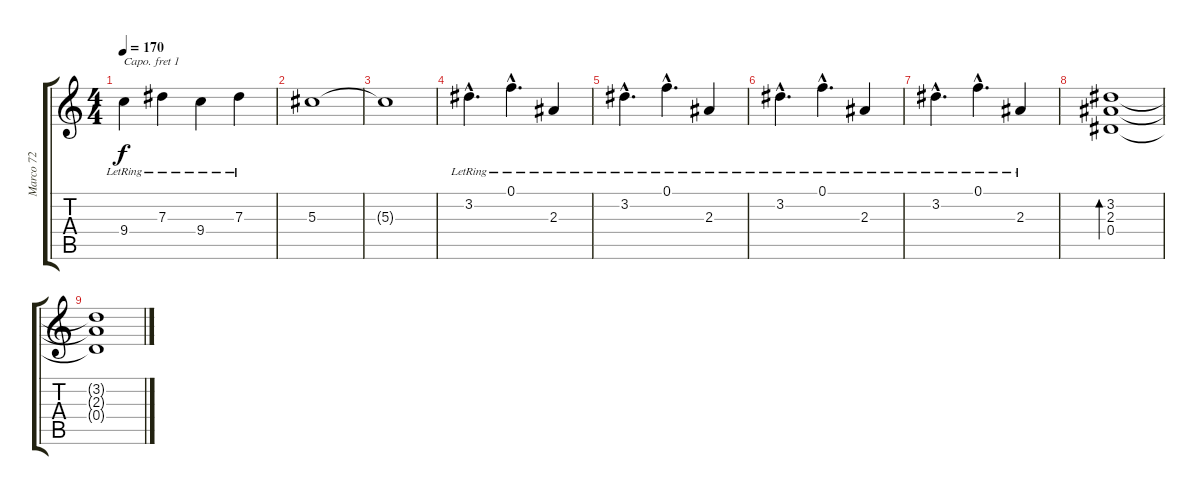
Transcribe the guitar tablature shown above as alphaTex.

\track ("Marco 72" "Marco 72") {instrument electricguitarclean}
\staff {score tabs}
\capo 1
\tuning (E4 B3 G3 D3 A2 E2) {hide}
\ts (4 4)
\tempo 170
\clef g2
\ks c
9.4{lr}.4{dy f} 7.3{lr}.4 9.4{lr}.4 7.3{lr}.4 |
5.3.1 |
5.3{t}.1 |
3.2{hac lr}.4{d instrument acousticguitarsteel} 0.1{hac lr}.4{d} 2.3{lr}.4 |
3.2{hac lr}.4{d} 0.1{hac lr}.4{d} 2.3{lr}.4 |
3.2{hac lr}.4{d} 0.1{hac lr}.4{d} 2.3{lr}.4 |
3.2{hac lr}.4{d} 0.1{hac lr}.4{d} 2.3{lr}.4 |
(3.2 2.3 0.4).1{bd 120 volume 0} |
(3.2{t} 2.3{t} 0.4{t}).1
